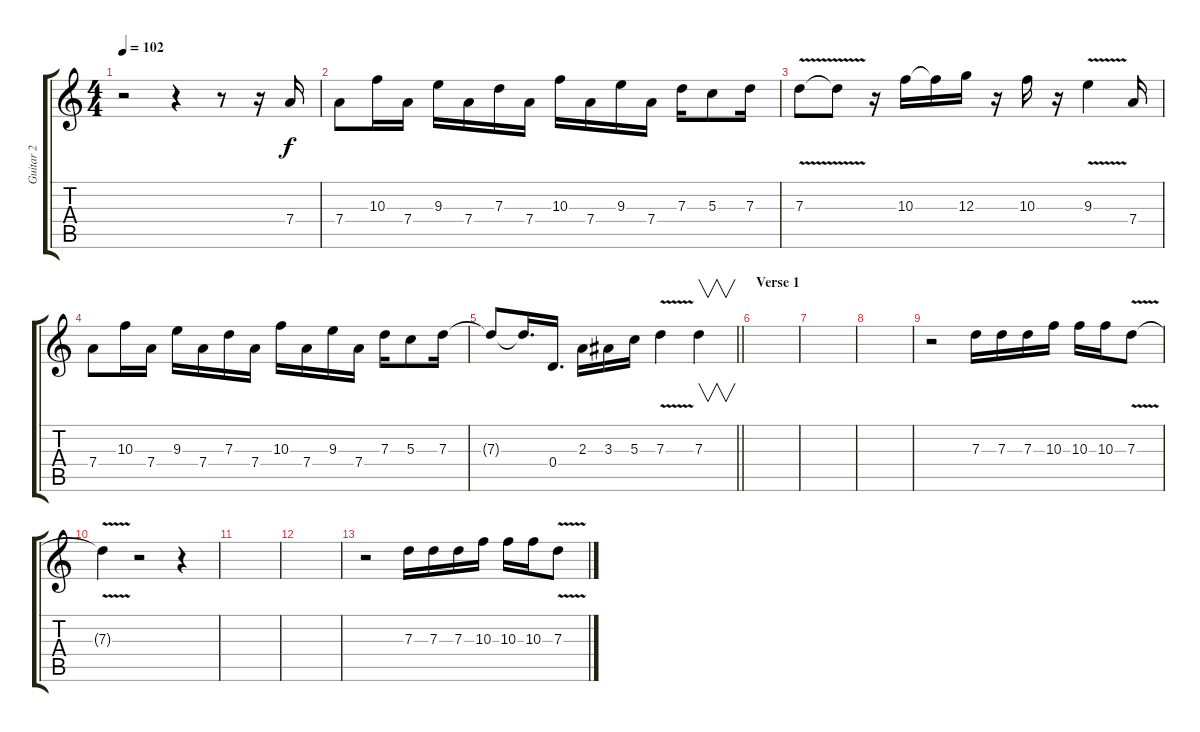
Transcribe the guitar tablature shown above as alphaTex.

\track ("Guitar 2" "Guitar 2") {instrument overdrivenguitar}
\staff {score tabs}
\tuning (E4 B3 G3 D3 A2 E2) {hide}
\ts (4 4)
\tempo 102
\clef g2
\ks c
r.2{dy f} r.4 r.8 r.16 7.4.16 |
7.4.8 10.3.16 7.4.16 9.3.16 7.4.16 7.3.16 7.4.16 10.3.16 7.4.16 9.3.16 7.4.16 7.3.16 5.3.8 7.3.16 |
7.3{v}.8 7.3{t}.8 r.16 10.3.16 10.3{t}.16 12.3.16 r.16 10.3.16 r.16 9.3{v}.4 7.4.16 |
7.4.8 10.3.16 7.4.16 9.3.16 7.4.16 7.3.16 7.4.16 10.3.16 7.4.16 9.3.16 7.4.16 7.3.16 5.3.8 7.3.16 |
\barLineRight lightlight
7.3{t}.8 7.3{t}.16{d} 0.4.16{d} 2.3.16 3.3.16 5.3.16 7.3{v}.4 7.3.4{v} |
\section ("" "Verse 1")
|
|
|
r.2 7.3.16 7.3.16 7.3.16 10.3.16 10.3.16 10.3.16 7.3{v}.8 |
7.3{t}.4 r.2 r.4 |
|
|
r.2 7.3.16 7.3.16 7.3.16 10.3.16 10.3.16 10.3.16 7.3{v}.8
